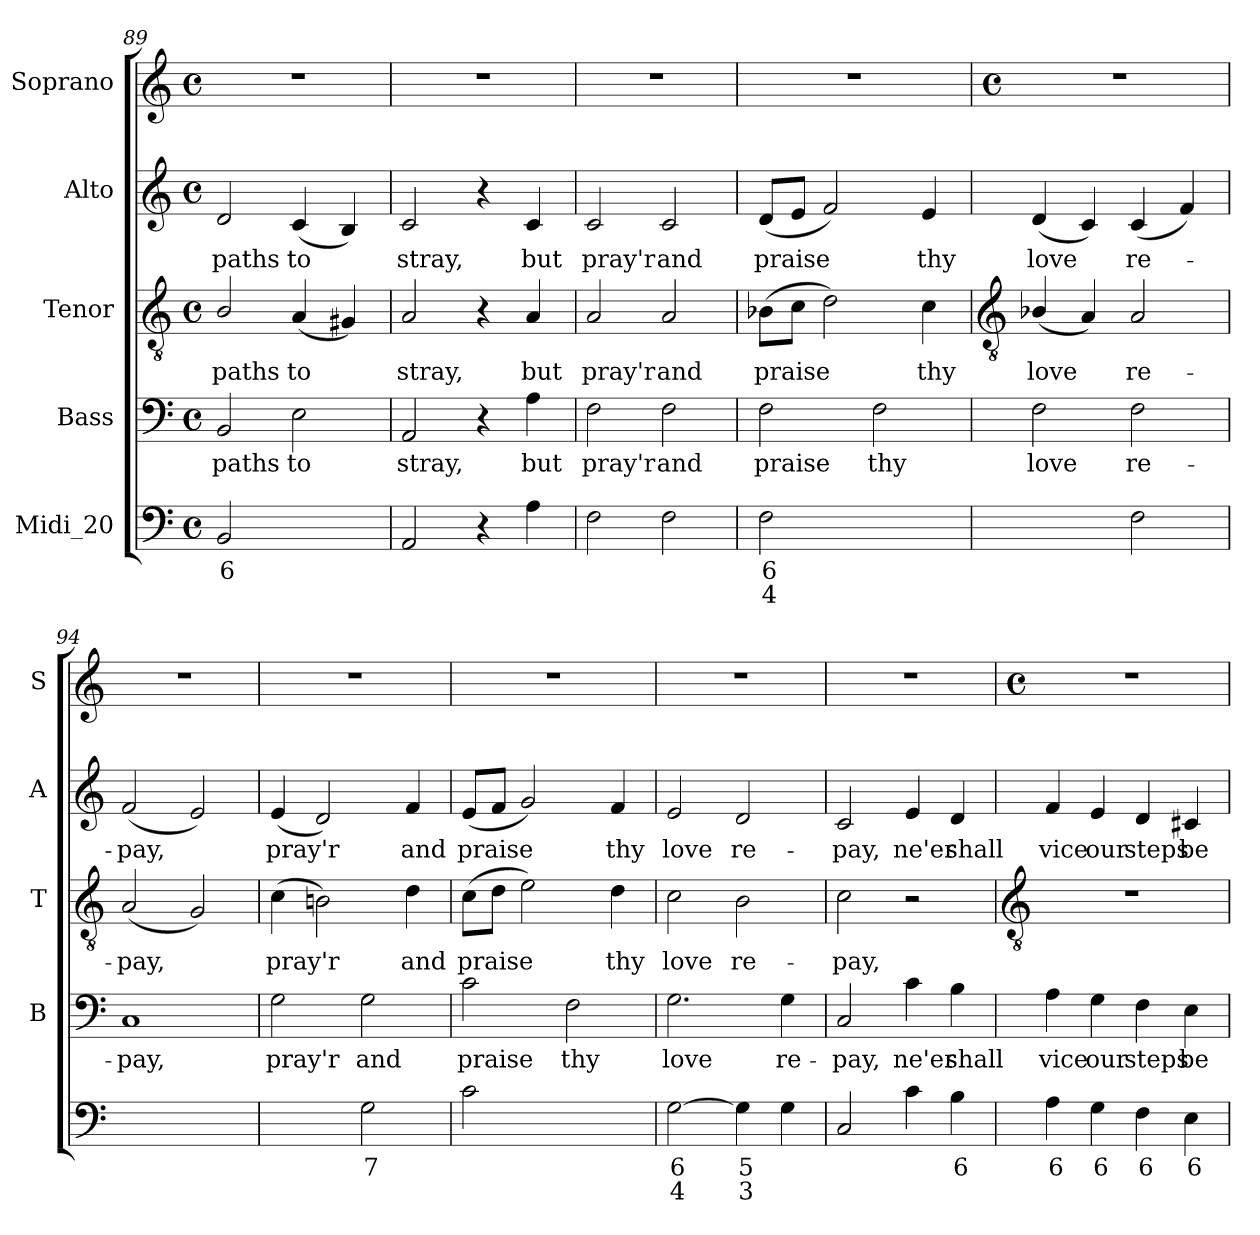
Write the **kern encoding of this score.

**kern	**text	**text	**kern	**text	**kern	**text	**kern	**text	**kern
*part5	*part5	*part5	*part4	*part4	*part3	*part3	*part2	*part2	*part1
*staff5	*staff5	*staff5	*staff4	*staff4	*staff3	*staff3	*staff2	*staff2	*staff1
*I"Midi_20	*	*	*I"Bass	*	*I"Tenor	*	*I"Alto	*	*I"Soprano
*	*	*	*I'B	*	*I'T	*	*I'A	*	*I'S
*clefF4	*	*	*clefF4	*	*clefGv2	*	*clefG2	*	*clefG2
*k[]	*	*	*k[]	*	*k[]	*	*k[]	*	*k[]
*C:	*	*	*C:	*	*C:	*	*C:	*	*C:
*M4/4	*	*	*M4/4	*	*M4/4	*	*M4/4	*	*M4/4
*met(c)	*	*	*met(c)	*	*met(c)	*	*met(c)	*	*met(c)
=89	=89	=89	=89	=89	=89	=89	=89	=89	=89
!	!LO:LY:b	!	!	!LO:LY:b	!	!LO:LY:b	!	!LO:LY:b	!
2BB	6	.	2BB	paths	2B/	paths	2d	paths	1r
!	!LO:LY:b	!LO:LY:b	!	!LO:LY:b	!	!LO:LY:b	!	!LO:LY:b	!
[4Eyy	6	4	2E	to	(<4A	to	(<4c	to	.
!	!LO:LY:b	!	!	!	!	!	!	!	!
4Eyy]	5	.	.	.	4G#X)	.	4B)	.	.
=90	=90	=90	=90	=90	=90	=90	=90	=90	=90
!	!	!	!	!LO:LY:b	!	!LO:LY:b	!	!LO:LY:b	!
2AA	.	.	2AA	stray,	2A	stray,	2c	stray,	1r
4r	.	.	4r	.	4r	.	4r	.	.
!	!	!	!	!LO:LY:b	!	!LO:LY:b	!	!LO:LY:b	!
4A	.	.	4A	but	4A	but	4c	but	.
=91	=91	=91	=91	=91	=91	=91	=91	=91	=91
!	!	!	!	!LO:LY:b	!	!LO:LY:b	!	!LO:LY:b	!
2F	.	.	2F	pray'r	2A	pray'r	2c	pray'r	1r
!	!	!	!	!LO:LY:b	!	!LO:LY:b	!	!LO:LY:b	!
2F	.	.	2F	and	2A	and	2c	and	.
=92	=92	=92	=92	=92	=92	=92	=92	=92	=92
!	!LO:LY:b	!LO:LY:b	!	!LO:LY:b	!	!LO:LY:b	!	!LO:LY:b	!
2F	6	4	2F	praise	(>8B-XL	praise	(<8dL	praise	1r
.	.	.	.	.	8cJ	.	8eJ	.	.
.	.	.	.	.	2d)	.	2f)	.	.
!	!	!	!	!LO:LY:b	!	!	!	!	!
[4Fyy	.	.	2F	thy	.	.	.	.	.
!	!LO:LY:b	!	!	!	!	!LO:LY:b	!	!LO:LY:b	!
4Fyy]	7	.	.	.	4c	thy	4e	thy	.
!!LO:LB:g=z
=93	=93	=93	=93	=93	=93	=93	=93	=93	=93
*	*	*	*	*	*clefGv2	*	*	*	*
*	*	*	*	*	*	*	*	*	*M4/4
*	*	*	*	*	*	*	*	*	*met(c)
!	!LO:LY:b	!LO:LY:b	!	!LO:LY:b	!	!LO:LY:b	!	!LO:LY:b	!
[4Fyy	6	4	2F	love	(<4B-X/	love	(<4d	love	1r
!	!LO:LY:b	!LO:LY:b	!	!	!	!	!	!	!
4Fyy]	5	3	.	.	4A)	.	4c)	.	.
!	!	!	!	!LO:LY:b	!	!LO:LY:b	!	!LO:LY:b	!
2F	.	.	2F	re-	2A	re-	(<4c	re-	.
.	.	.	.	.	.	.	4f)	.	.
=94	=94	=94	=94	=94	=94	=94	=94	=94	=94
!	!LO:LY:b	!LO:LY:b	!	!LO:LY:b	!	!LO:LY:b	!	!LO:LY:b	!
[2Cyy	4	6	1C	-pay,	(<2A	-pay,	(<2f	pay,	1r
!	!LO:LY:b	!LO:LY:b	!	!	!	!	!	!	!
2Cyy]	3	5	.	.	2G)	.	2e)	.	.
=95	=95	=95	=95	=95	=95	=95	=95	=95	=95
!	!LO:LY:b	!LO:LY:b	!	!LO:LY:b	!	!LO:LY:b	!	!LO:LY:b	!
[4Gyy	6	4	2G	pray'r	(>4c	pray'r	(<4e	pray'r	1r
!	!LO:LY:b	!LO:LY:b	!	!	!	!	!	!	!
4Gyy]	5	3	.	.	2Bn)	.	2d)	.	.
!	!LO:LY:b	!	!	!LO:LY:b	!	!	!	!	!
2G	7	.	2G	and	.	.	.	.	.
!	!	!	!	!	!	!LO:LY:b	!	!LO:LY:b	!
.	.	.	.	.	4d	and	4f	and	.
=96	=96	=96	=96	=96	=96	=96	=96	=96	=96
!	!	!	!	!LO:LY:b	!	!LO:LY:b	!	!LO:LY:b	!
2c	.	.	2c	praise	(>8cL	praise	(<8eL	praise	1r
.	.	.	.	.	8dJ	.	8fJ	.	.
.	.	.	.	.	2e)	.	2g)	.	.
!	!LO:LY:b	!LO:LY:b	!	!LO:LY:b	!	!	!	!	!
[4Fyy	9	7	2F	thy	.	.	.	.	.
!	!LO:LY:b	!LO:LY:b	!	!	!	!LO:LY:b	!	!LO:LY:b	!
4Fyy]	8	6	.	.	4d	thy	4f	thy	.
=97	=97	=97	=97	=97	=97	=97	=97	=97	=97
!	!LO:LY:b	!LO:LY:b	!	!LO:LY:b	!	!LO:LY:b	!	!LO:LY:b	!
[2G	6	4	2.G	love	2c	love	2e	love	1r
!	!LO:LY:b	!LO:LY:b	!	!	!	!LO:LY:b	!	!LO:LY:b	!
4G]	5	3	.	.	2B	re-	2d	re-	.
!	!	!	!	!LO:LY:b	!	!	!	!	!
4G	.	.	4G	re-	.	.	.	.	.
=98	=98	=98	=98	=98	=98	=98	=98	=98	=98
!	!	!	!	!LO:LY:b	!	!LO:LY:b	!	!LO:LY:b	!
2C	.	.	2C	-pay,	2c	-pay,	2c	-pay,	1r
!	!	!	!	!LO:LY:b	!	!	!	!LO:LY:b	!
4c	.	.	4c	ne'er	2r	.	4e	ne'er	.
!	!LO:LY:b	!	!	!LO:LY:b	!	!	!	!LO:LY:b	!
4B	6	.	4B	shall	.	.	4d	shall	.
!!LO:LB:g=z
=99	=99	=99	=99	=99	=99	=99	=99	=99	=99
*	*	*	*	*	*clefGv2	*	*	*	*
*	*	*	*	*	*	*	*	*	*M4/4
*	*	*	*	*	*	*	*	*	*met(c)
!	!LO:LY:b	!	!	!LO:LY:b	!	!	!	!LO:LY:b	!
4A	6	.	4A	vice	1r	.	4f	vice	1r
!	!LO:LY:b	!	!	!LO:LY:b	!	!	!	!LO:LY:b	!
4G	6	.	4G	our	.	.	4e	our	.
!	!LO:LY:b	!	!	!LO:LY:b	!	!	!	!LO:LY:b	!
4F	6	.	4F	steps	.	.	4d	steps	.
!	!LO:LY:b	!	!	!LO:LY:b	!	!	!	!LO:LY:b	!
4E	6	.	4E	be-	.	.	4c#X	be-	.
=	=	=	=	=	=	=	=	=	=
*-	*-	*-	*-	*-	*-	*-	*-	*-	*-
